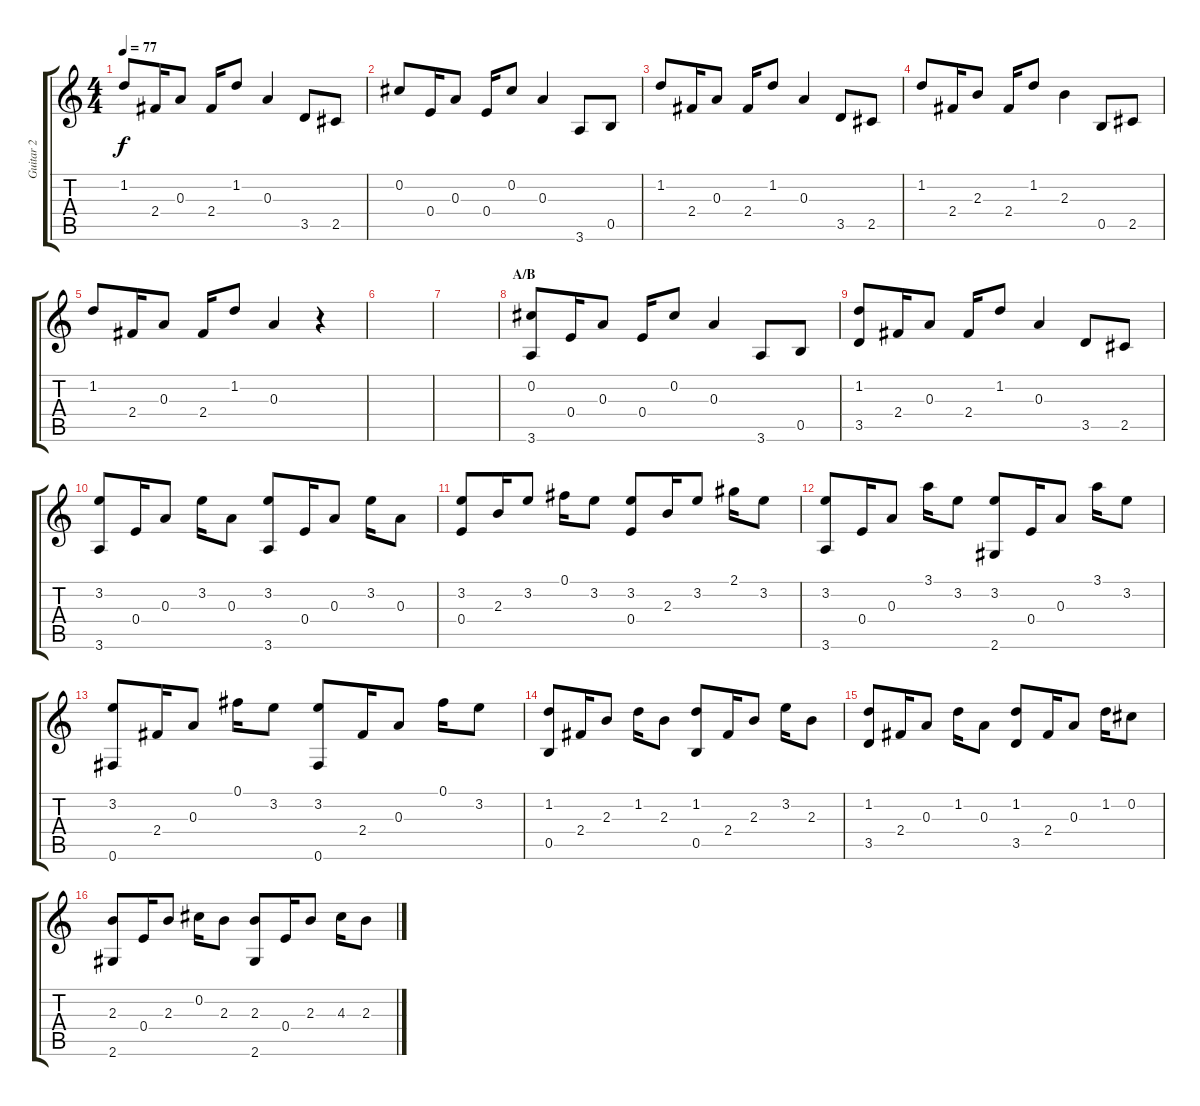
\track ("Guitar 2" "Guitar 2") {instrument acousticguitarsteel}
\staff {score tabs}
\tuning (Gb4 Db4 A3 E3 B2 Gb2) {hide}
\ts (4 4)
\tempo 77
\clef g2
\ks c
1.2.8{dy f} 2.4.16 0.3.8 2.4.16 1.2.8 0.3.4 3.5.8 2.5.8 |
0.2.8 0.4.16 0.3.8 0.4.16 0.2.8 0.3.4 3.6.8 0.5.8 |
1.2.8 2.4.16 0.3.8 2.4.16 1.2.8 0.3.4 3.5.8 2.5.8 |
1.2.8 2.4.16 2.3.8 2.4.16 1.2.8 2.3.4 0.5.8 2.5.8 |
1.2.8 2.4.16 0.3.8 2.4.16 1.2.8 0.3.4 r.4 |
|
|
\section ("" "A/B")
(0.2 3.6).8 0.4.16 0.3.8 0.4.16 0.2.8 0.3.4 3.6.8 0.5.8 |
(1.2 3.5).8 2.4.16 0.3.8 2.4.16 1.2.8 0.3.4 3.5.8 2.5.8 |
(3.2 3.6).8 0.4.16 0.3.8 3.2.16 0.3.8 (3.2 3.6).8 0.4.16 0.3.8 3.2.16 0.3.8 |
(3.2 0.4).8 2.3.16 3.2.8 0.1.16 3.2.8 (3.2 0.4).8 2.3.16 3.2.8 2.1.16 3.2.8 |
(3.2 3.6).8 0.4.16 0.3.8 3.1.16 3.2.8 (3.2 2.6).8 0.4.16 0.3.8 3.1.16 3.2.8 |
(3.2 0.6).8 2.4.16 0.3.8 0.1.16 3.2.8 (3.2 0.6).8 2.4.16 0.3.8 0.1.16 3.2.8 |
(1.2 0.5).8 2.4.16 2.3.8 1.2.16 2.3.8 (1.2 0.5).8 2.4.16 2.3.8 3.2.16 2.3.8 |
(1.2 3.5).8 2.4.16 0.3.8 1.2.16 0.3.8 (1.2 3.5).8 2.4.16 0.3.8 1.2.16 0.2.8 |
(2.3 2.6).8 0.4.16 2.3.8 0.2.16 2.3.8 (2.3 2.6).8 0.4.16 2.3.8 4.3.16 2.3.8
